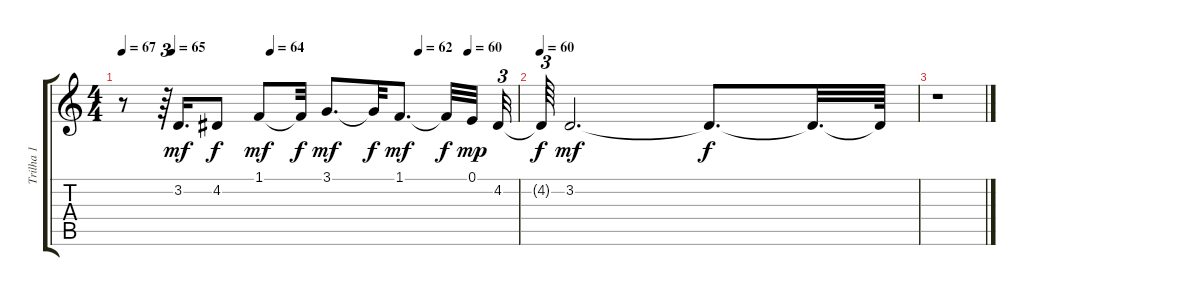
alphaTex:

\track ("Trilha 1" "Trilha 1") {instrument flute}
\staff {score tabs}
\tuning (E4 B3 G3 D3 A2 E2) {hide}
\ts (4 4)
\tempo 67
\tempo (65 0.125)
\tempo (64 0.375)
\tempo (62 0.75)
\tempo (60 0.875)
\clef g2
\ks c
r.8{dy mp} r.64{tu (3 2)} 3.2.16{d dy mf} 4.2.8{dy f} 1.1.8{dy mf} 1.1{t}.32{dy f} 3.1.8{d dy mf} 3.1{t}.32{dy f} 1.1.8{d dy mf} 1.1{t}.32{dy f} 0.1.32{dy mp} 4.2.32{tu (3 2)} |
\tempo 60
4.2{t}.64{tu (3 2) dy f} 3.2.2{d dy mf} 3.2{t}.8{d dy f} 3.2{t}.32{d} 3.2{t}.64 |
r.1
